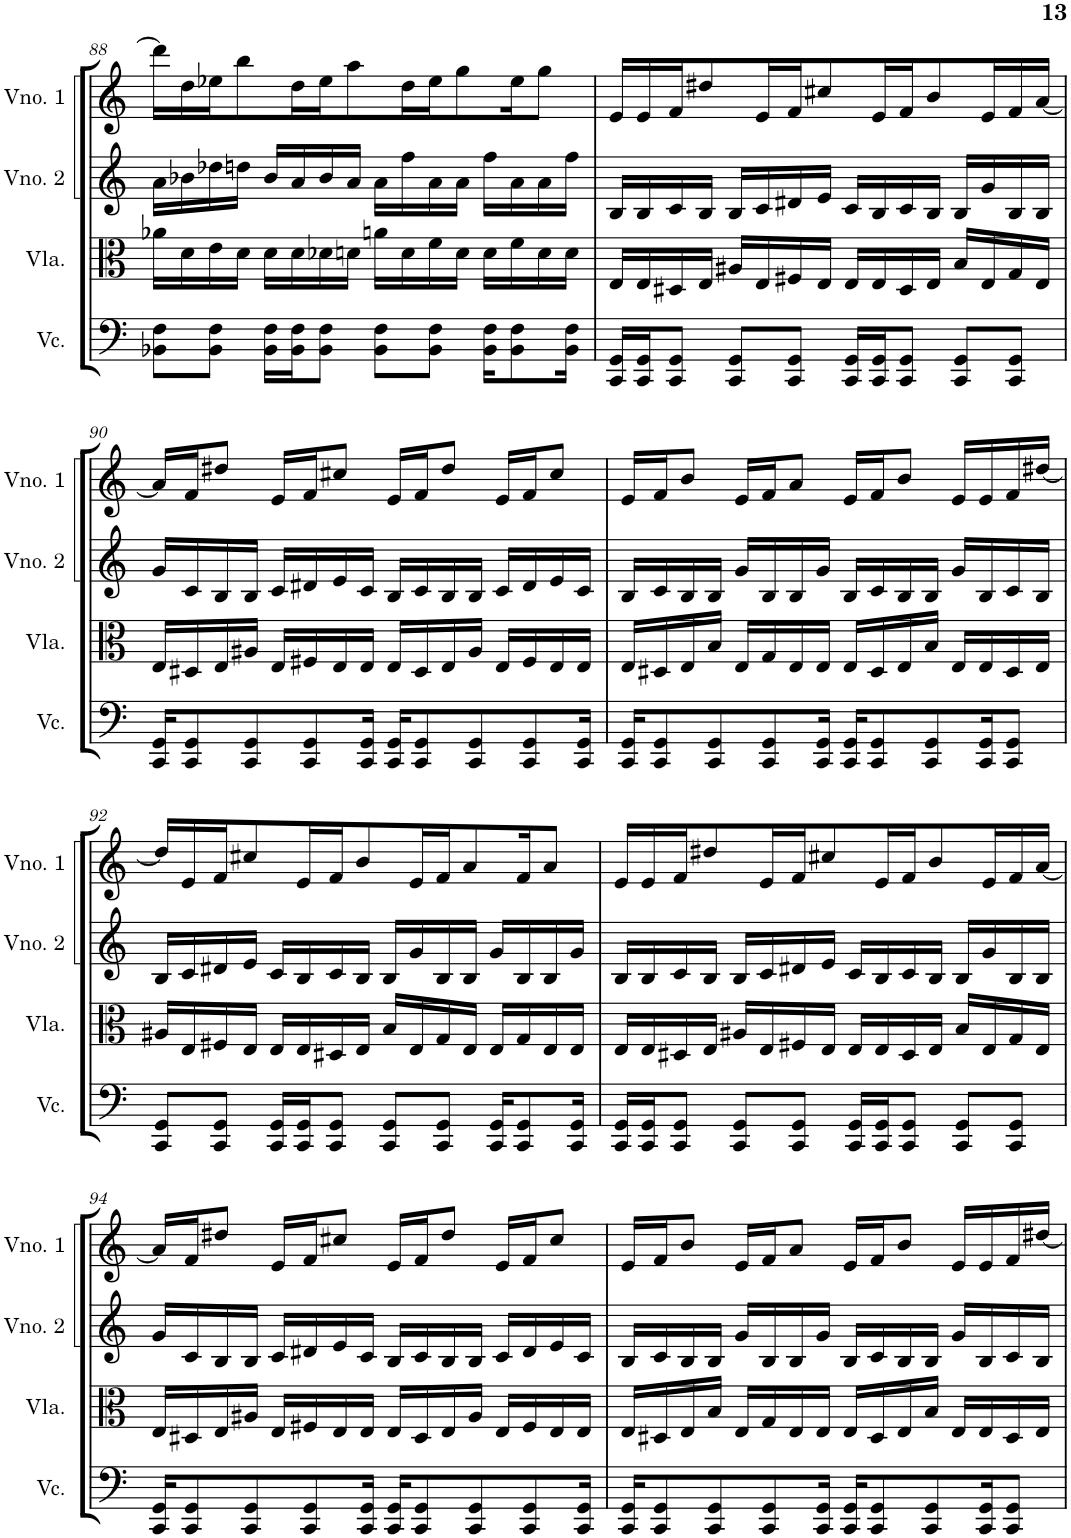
**kern	**kern	**kern	**kern
*part4	*part3	*part2	*part1
*staff4	*staff3	*staff2	*staff1
*I"Violoncelo	*I"Viola	*I"Violino 2	*I"Violino 1
*I'Vc.	*I'Vla.	*I'Vno. 2	*I'Vno. 1
!!LO:PB:g=z
*clefF4	*clefC3	*clefG2	*clefG2
*k[]	*k[]	*k[]	*k[]
*M4/4	*M4/4	*M4/4	*M4/4
=88	=88	=88	=88
8BB-X\ 8F\L	16a-X\LL	16a\LL	16ddd-\LL]
.	16d\	16b-X\	16dd\
8BB-\ 8F\J	16e\	16dd-X\	16ee-X\J
.	16d\JJ	16ddn\JJ	8bb\
16BB-\ 16F\LL	16d\LL	16b-/LL	.
16BB-\ 16F\J	16d\	16a/	16dd\L
8BB-\ 8F\J	16d-X\	16b-/	16ee-\J
.	16dn\JJ	16a/JJ	8aa\
8BB-\ 8F\L	16an\LL	16a\LL	.
.	16d\	16ff\	16dd\L
8BB-\ 8F\J	16f\	16a\	16ee-\J
.	16d\JJ	16a\JJ	8gg\
16BB-\ 16F\KL	16d\LL	16ff\LL	.
8BB-\ 8F\	16f\	16a\	16ee-\K
.	16d\	16a\	8gg\J
16BB-\ 16F\Jk	16d\JJ	16ff\JJ	.
=89	=89	=89	=89
16CC/ 16GG/LL	16E/LL	16B/LL	16e/LL
16CC/ 16GG/J	16E/	16B/	16e/
8CC/ 8GG/J	16D#X/	16c/	16f/J
.	16E/JJ	16B/JJ	8dd#X/
8CC/ 8GG/L	16A#X/LL	16B/LL	.
.	16E/	16c/	16e/L
8CC/ 8GG/J	16F#X/	16d#X/	16f/J
.	16E/JJ	16e/JJ	8cc#X/
16CC/ 16GG/LL	16E/LL	16c/LL	.
16CC/ 16GG/J	16E/	16B/	16e/L
8CC/ 8GG/J	16D#/	16c/	16f/J
.	16E/JJ	16B/JJ	8b/
8CC/ 8GG/L	16B/LL	16B/LL	.
.	16E/	16g/	16e/L
8CC/ 8GG/J	16G/	16B/	16f/
.	16E/JJ	16B/JJ	[16a/JJ
!!LO:LB:g=z
=90	=90	=90	=90
16CC/ 16GG/KL	16E/LL	16g/LL	16a/LL]
8CC/ 8GG/	16D#X/	16c/	16f/J
.	16E/	16B/	8dd#X/J
8CC/ 8GG/	16A#X/JJ	16B/JJ	.
.	16E/LL	16c/LL	16e/LL
8CC/ 8GG/	16F#X/	16d#X/	16f/J
.	16E/	16e/	8cc#X/J
16CC/ 16GG/Jk	16E/JJ	16c/JJ	.
16CC/ 16GG/KL	16E/LL	16B/LL	16e/LL
8CC/ 8GG/	16D#/	16c/	16f/J
.	16E/	16B/	8dd#/J
8CC/ 8GG/	16A#/JJ	16B/JJ	.
.	16E/LL	16c/LL	16e/LL
8CC/ 8GG/	16F#/	16d#/	16f/J
.	16E/	16e/	8cc#/J
16CC/ 16GG/Jk	16E/JJ	16c/JJ	.
=91	=91	=91	=91
16CC/ 16GG/KL	16E/LL	16B/LL	16e/LL
8CC/ 8GG/	16D#X/	16c/	16f/J
.	16E/	16B/	8b/J
8CC/ 8GG/	16B/JJ	16B/JJ	.
.	16E/LL	16g/LL	16e/LL
8CC/ 8GG/	16G/	16B/	16f/J
.	16E/	16B/	8a/J
16CC/ 16GG/Jk	16E/JJ	16g/JJ	.
16CC/ 16GG/KL	16E/LL	16B/LL	16e/LL
8CC/ 8GG/	16D#/	16c/	16f/J
.	16E/	16B/	8b/J
8CC/ 8GG/	16B/JJ	16B/JJ	.
.	16E/LL	16g/LL	16e/LL
16CC/ 16GG/K	16E/	16B/	16e/
8CC/ 8GG/J	16D#/	16c/	16f/
.	16E/JJ	16B/JJ	[16dd#X/JJ
!!LO:LB:g=z
=92	=92	=92	=92
8CC/ 8GG/L	16A#X/LL	16B/LL	16dd#/LL]
.	16E/	16c/	16e/
8CC/ 8GG/J	16F#X/	16d#X/	16f/J
.	16E/JJ	16e/JJ	8cc#X/
16CC/ 16GG/LL	16E/LL	16c/LL	.
16CC/ 16GG/J	16E/	16B/	16e/L
8CC/ 8GG/J	16D#X/	16c/	16f/J
.	16E/JJ	16B/JJ	8b/
8CC/ 8GG/L	16B/LL	16B/LL	.
.	16E/	16g/	16e/L
8CC/ 8GG/J	16G/	16B/	16f/J
.	16E/JJ	16B/JJ	8a/
16CC/ 16GG/KL	16E/LL	16g/LL	.
8CC/ 8GG/	16G/	16B/	16f/K
.	16E/	16B/	8a/J
16CC/ 16GG/Jk	16E/JJ	16g/JJ	.
=93	=93	=93	=93
16CC/ 16GG/LL	16E/LL	16B/LL	16e/LL
16CC/ 16GG/J	16E/	16B/	16e/
8CC/ 8GG/J	16D#X/	16c/	16f/J
.	16E/JJ	16B/JJ	8dd#X/
8CC/ 8GG/L	16A#X/LL	16B/LL	.
.	16E/	16c/	16e/L
8CC/ 8GG/J	16F#X/	16d#X/	16f/J
.	16E/JJ	16e/JJ	8cc#X/
16CC/ 16GG/LL	16E/LL	16c/LL	.
16CC/ 16GG/J	16E/	16B/	16e/L
8CC/ 8GG/J	16D#/	16c/	16f/J
.	16E/JJ	16B/JJ	8b/
8CC/ 8GG/L	16B/LL	16B/LL	.
.	16E/	16g/	16e/L
8CC/ 8GG/J	16G/	16B/	16f/
.	16E/JJ	16B/JJ	[16a/JJ
!!LO:LB:g=z
=94	=94	=94	=94
16CC/ 16GG/KL	16E/LL	16g/LL	16a/LL]
8CC/ 8GG/	16D#X/	16c/	16f/J
.	16E/	16B/	8dd#X/J
8CC/ 8GG/	16A#X/JJ	16B/JJ	.
.	16E/LL	16c/LL	16e/LL
8CC/ 8GG/	16F#X/	16d#X/	16f/J
.	16E/	16e/	8cc#X/J
16CC/ 16GG/Jk	16E/JJ	16c/JJ	.
16CC/ 16GG/KL	16E/LL	16B/LL	16e/LL
8CC/ 8GG/	16D#/	16c/	16f/J
.	16E/	16B/	8dd#/J
8CC/ 8GG/	16A#/JJ	16B/JJ	.
.	16E/LL	16c/LL	16e/LL
8CC/ 8GG/	16F#/	16d#/	16f/J
.	16E/	16e/	8cc#/J
16CC/ 16GG/Jk	16E/JJ	16c/JJ	.
=95	=95	=95	=95
16CC/ 16GG/KL	16E/LL	16B/LL	16e/LL
8CC/ 8GG/	16D#X/	16c/	16f/J
.	16E/	16B/	8b/J
8CC/ 8GG/	16B/JJ	16B/JJ	.
.	16E/LL	16g/LL	16e/LL
8CC/ 8GG/	16G/	16B/	16f/J
.	16E/	16B/	8a/J
16CC/ 16GG/Jk	16E/JJ	16g/JJ	.
16CC/ 16GG/KL	16E/LL	16B/LL	16e/LL
8CC/ 8GG/	16D#/	16c/	16f/J
.	16E/	16B/	8b/J
8CC/ 8GG/	16B/JJ	16B/JJ	.
.	16E/LL	16g/LL	16e/LL
16CC/ 16GG/K	16E/	16B/	16e/
8CC/ 8GG/J	16D#/	16c/	16f/
.	16E/JJ	16B/JJ	[16dd#X/JJ
=	=	=	=
*-	*-	*-	*-
